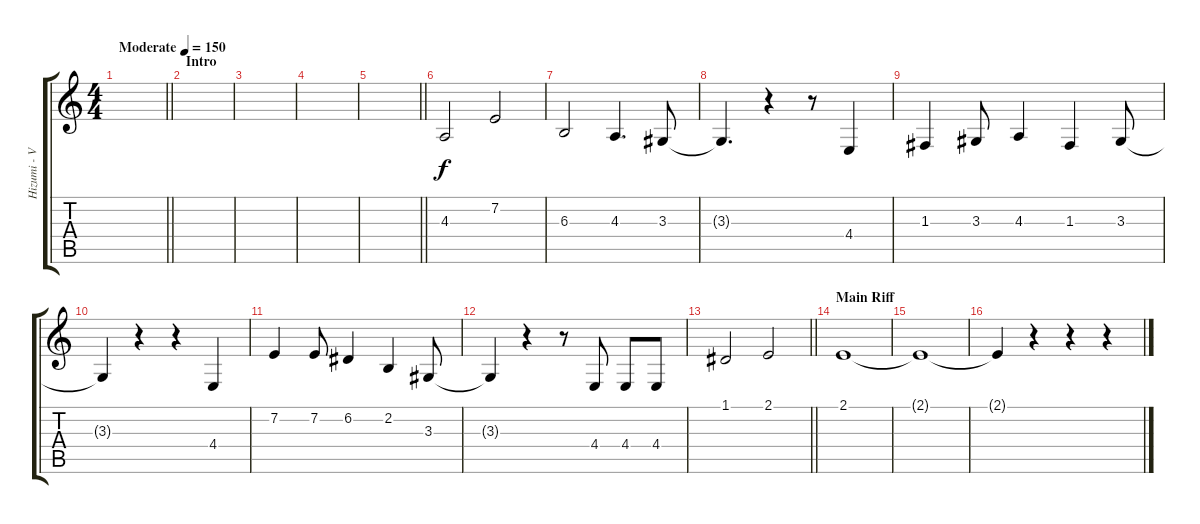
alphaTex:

\track ("Hizumi - Vocals" "Hizumi - V") {instrument lead6voice}
\staff {score tabs}
\tuning (D4 A3 F3 C3 G2 D2) {hide}
\ts (4 4)
\tempo (150 "Moderate")
\clef g2
\barLineRight lightlight
\ks c
|
\section ("" "Intro")
|
|
|
\barLineRight lightlight
|
\section ("" "")
4.3.2 7.2.2 |
6.3.2 4.3.4{d} 3.3.8 |
3.3{t}.4{d} r.4 r.8 4.4.4 |
1.3.4 3.3.8 4.3.4 1.3.4 3.3.8 |
3.3{t}.4 r.4 r.4 4.4.4 |
7.2.4 7.2.8 6.2.4 2.2.4 3.3.8 |
3.3{t}.4 r.4 r.8 4.4.8 4.4.8 4.4.8 |
\barLineRight lightlight
1.1.2 2.1.2 |
\section ("" "Main Riff")
2.1.1 |
2.1{t}.1 |
2.1{t}.4 r.4 r.4 r.4
